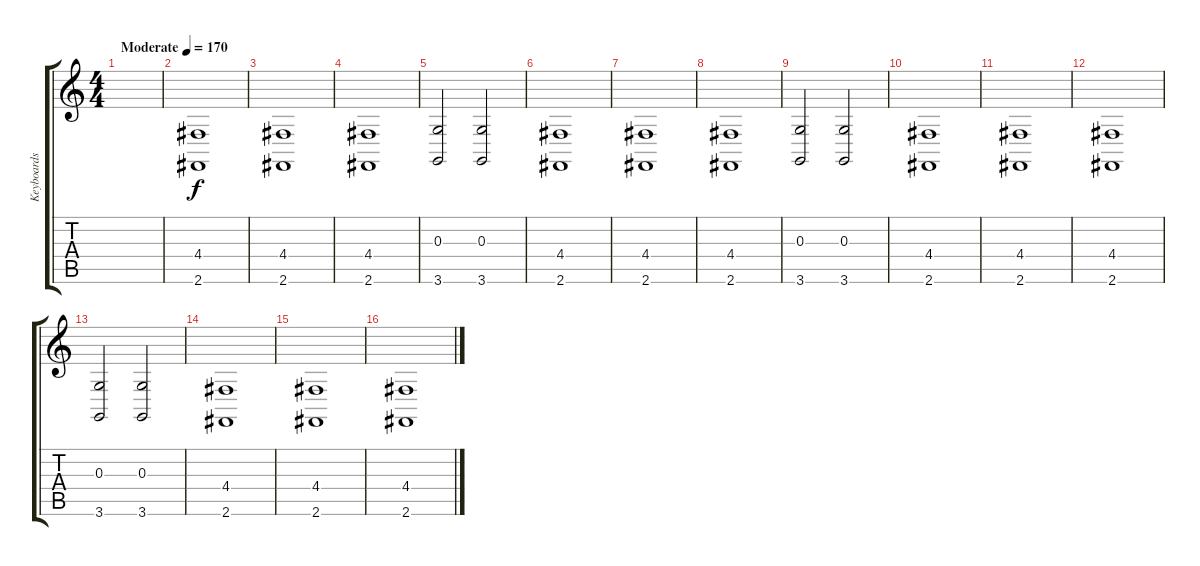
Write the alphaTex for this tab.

\track ("Keyboards 2" "Keyboards ") {instrument stringensemble1}
\staff {score tabs}
\tuning (E4 B3 G3 D3 A2 E2) {hide}
\ts (4 4)
\tempo (170 "Moderate")
\clef g2
\ks c
|
(4.4 2.6).1 |
(4.4 2.6).1 |
(4.4 2.6).1 |
(0.3 3.6).2 (0.3 3.6).2 |
(4.4 2.6).1 |
(4.4 2.6).1 |
(4.4 2.6).1 |
(0.3 3.6).2 (0.3 3.6).2 |
(4.4 2.6).1 |
(4.4 2.6).1 |
(4.4 2.6).1 |
(0.3 3.6).2 (0.3 3.6).2 |
(4.4 2.6).1 |
(4.4 2.6).1 |
(4.4 2.6).1
